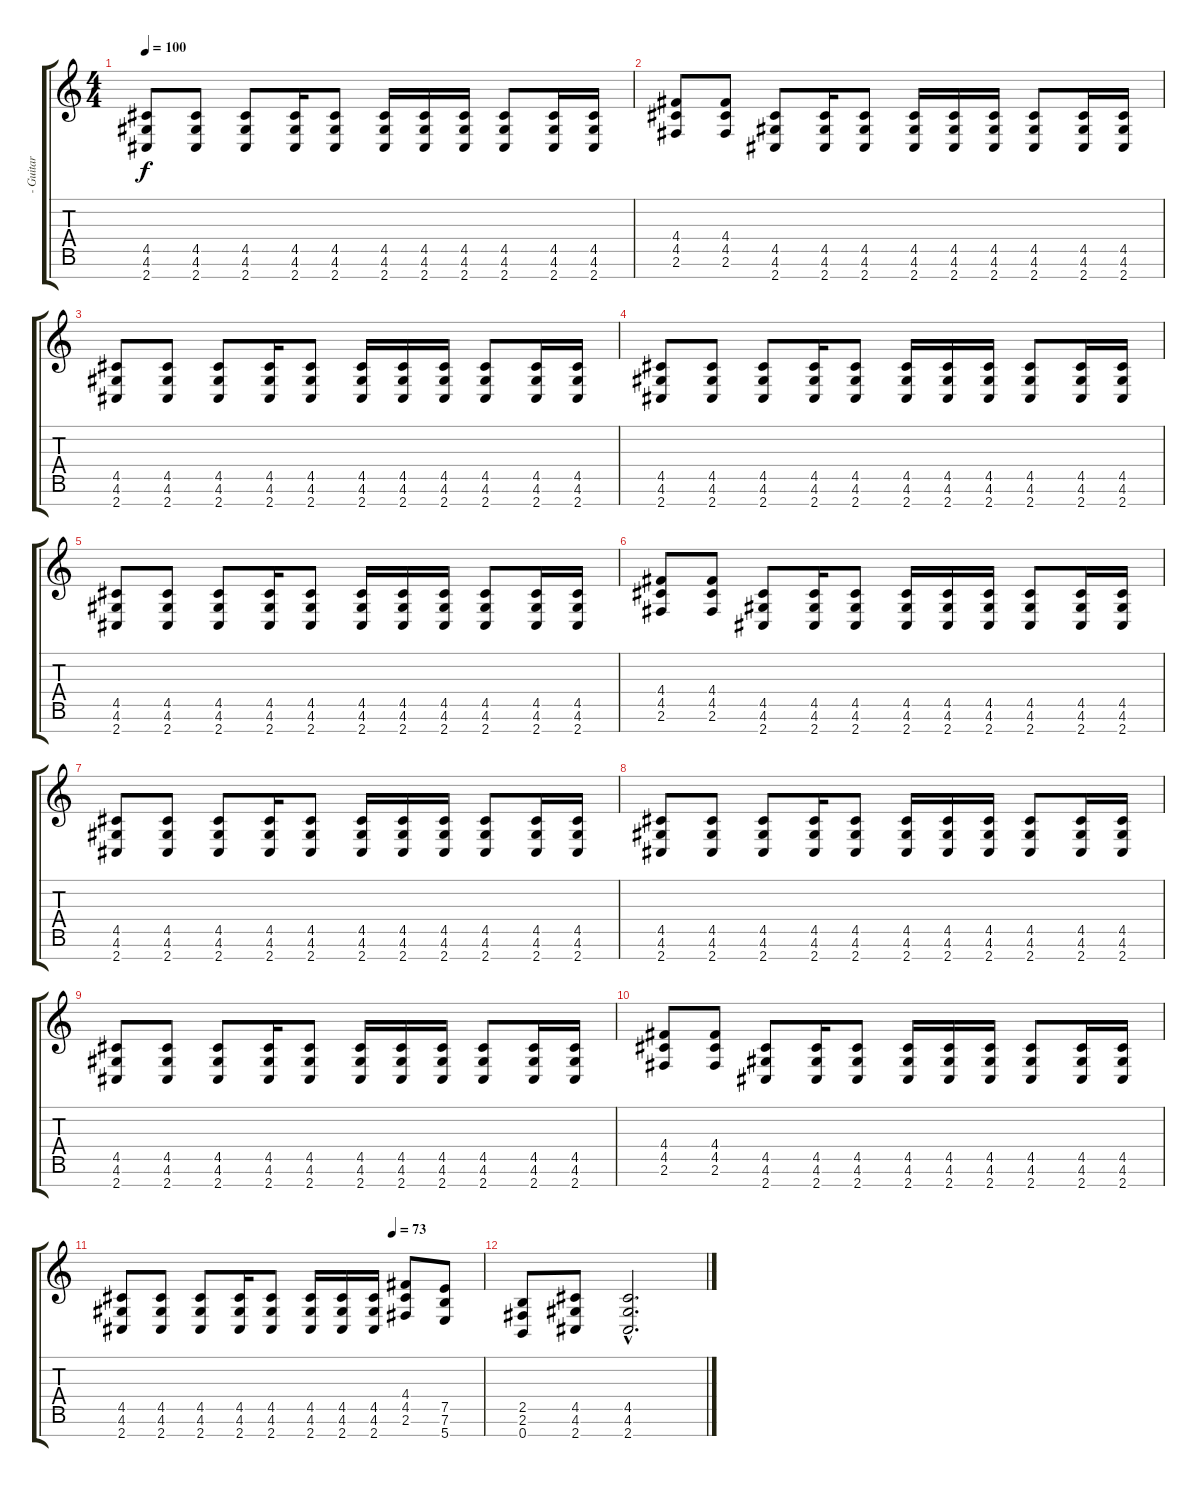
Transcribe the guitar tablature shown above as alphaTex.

\track ("- Guitar" "- Guitar") {instrument overdrivenguitar}
\staff {score tabs}
\tuning (E4 B3 G3 D3 A2 E2 B1) {hide}
\ts (4 4)
\tempo 100
\clef g2
\ks c
(4.5 4.6 2.7).8{dy f} (4.5 4.6 2.7).8 (4.5 4.6 2.7).8 (4.5 4.6 2.7).16 (4.5 4.6 2.7).8 (4.5 4.6 2.7).16 (4.5 4.6 2.7).16 (4.5 4.6 2.7).16 (4.5 4.6 2.7).8 (4.5 4.6 2.7).16 (4.5 4.6 2.7).16 |
(4.4 4.5 2.6).8 (4.4 4.5 2.6).8 (4.5 4.6 2.7).8 (4.5 4.6 2.7).16 (4.5 4.6 2.7).8 (4.5 4.6 2.7).16 (4.5 4.6 2.7).16 (4.5 4.6 2.7).16 (4.5 4.6 2.7).8 (4.5 4.6 2.7).16 (4.5 4.6 2.7).16 |
(4.5 4.6 2.7).8 (4.5 4.6 2.7).8 (4.5 4.6 2.7).8 (4.5 4.6 2.7).16 (4.5 4.6 2.7).8 (4.5 4.6 2.7).16 (4.5 4.6 2.7).16 (4.5 4.6 2.7).16 (4.5 4.6 2.7).8 (4.5 4.6 2.7).16 (4.5 4.6 2.7).16 |
(4.5 4.6 2.7).8 (4.5 4.6 2.7).8 (4.5 4.6 2.7).8 (4.5 4.6 2.7).16 (4.5 4.6 2.7).8 (4.5 4.6 2.7).16 (4.5 4.6 2.7).16 (4.5 4.6 2.7).16 (4.5 4.6 2.7).8 (4.5 4.6 2.7).16 (4.5 4.6 2.7).16 |
(4.5 4.6 2.7).8 (4.5 4.6 2.7).8 (4.5 4.6 2.7).8 (4.5 4.6 2.7).16 (4.5 4.6 2.7).8 (4.5 4.6 2.7).16 (4.5 4.6 2.7).16 (4.5 4.6 2.7).16 (4.5 4.6 2.7).8 (4.5 4.6 2.7).16 (4.5 4.6 2.7).16 |
(4.4 4.5 2.6).8 (4.4 4.5 2.6).8 (4.5 4.6 2.7).8 (4.5 4.6 2.7).16 (4.5 4.6 2.7).8 (4.5 4.6 2.7).16 (4.5 4.6 2.7).16 (4.5 4.6 2.7).16 (4.5 4.6 2.7).8 (4.5 4.6 2.7).16 (4.5 4.6 2.7).16 |
(4.5 4.6 2.7).8 (4.5 4.6 2.7).8 (4.5 4.6 2.7).8 (4.5 4.6 2.7).16 (4.5 4.6 2.7).8 (4.5 4.6 2.7).16 (4.5 4.6 2.7).16 (4.5 4.6 2.7).16 (4.5 4.6 2.7).8 (4.5 4.6 2.7).16 (4.5 4.6 2.7).16 |
(4.5 4.6 2.7).8 (4.5 4.6 2.7).8 (4.5 4.6 2.7).8 (4.5 4.6 2.7).16 (4.5 4.6 2.7).8 (4.5 4.6 2.7).16 (4.5 4.6 2.7).16 (4.5 4.6 2.7).16 (4.5 4.6 2.7).8 (4.5 4.6 2.7).16 (4.5 4.6 2.7).16 |
(4.5 4.6 2.7).8 (4.5 4.6 2.7).8 (4.5 4.6 2.7).8 (4.5 4.6 2.7).16 (4.5 4.6 2.7).8 (4.5 4.6 2.7).16 (4.5 4.6 2.7).16 (4.5 4.6 2.7).16 (4.5 4.6 2.7).8 (4.5 4.6 2.7).16 (4.5 4.6 2.7).16 |
(4.4 4.5 2.6).8 (4.4 4.5 2.6).8 (4.5 4.6 2.7).8 (4.5 4.6 2.7).16 (4.5 4.6 2.7).8 (4.5 4.6 2.7).16 (4.5 4.6 2.7).16 (4.5 4.6 2.7).16 (4.5 4.6 2.7).8 (4.5 4.6 2.7).16 (4.5 4.6 2.7).16 |
\tempo (73 0.75)
(4.5 4.6 2.7).8 (4.5 4.6 2.7).8 (4.5 4.6 2.7).8 (4.5 4.6 2.7).16 (4.5 4.6 2.7).8 (4.5 4.6 2.7).16 (4.5 4.6 2.7).16 (4.5 4.6 2.7).16 (4.4 4.5 2.6).8 (7.5 7.6 5.7).8 |
(2.5 2.6 0.7).8 (4.5 4.6 2.7).8 (4.5{hac} 4.6{hac} 2.7{hac}).2{d}
